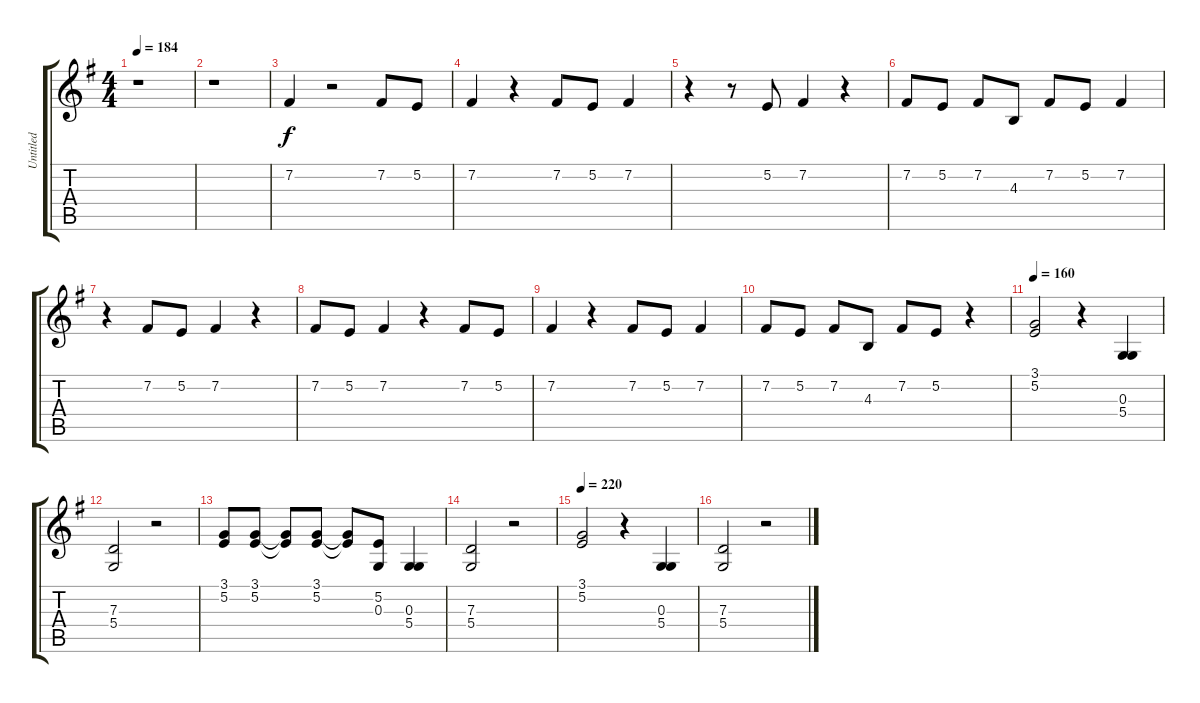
\track ("Untitled" "Untitled") {instrument steeldrums}
\staff {score tabs}
\tuning (E4 B3 G3 D3 A2 E2) {hide}
\ts (4 4)
\tempo 184
\clef g2
\ks g
r.1{dy f instrument steeldrums} |
r.1 |
7.2.4 r.2 7.2.8 5.2.8 |
7.2.4 r.4 7.2.8 5.2.8 7.2.4 |
r.4 r.8 5.2.8 7.2.4 r.4 |
7.2.8 5.2.8 7.2.8 4.3.8 7.2.8 5.2.8 7.2.4 |
r.4 7.2.8 5.2.8 7.2.4 r.4 |
7.2.8 5.2.8 7.2.4 r.4 7.2.8 5.2.8 |
7.2.4 r.4 7.2.8 5.2.8 7.2.4 |
7.2.8 5.2.8 7.2.8 4.3.8 7.2.8 5.2.8 r.4 |
\tempo 160
(3.1 5.2).2 r.4 (0.3 5.4).4 |
(7.3 5.4).2 r.2 |
(3.1 5.2).8 (3.1 5.2).8 (3.1{t} 5.2{t}).8 (3.1 5.2).8 (3.1{t} 5.2{t}).8 (5.2 0.3).8 (0.3 5.4).4 |
(7.3 5.4).2 r.2 |
\tempo 220
(3.1 5.2).2 r.4 (0.3 5.4).4 |
(7.3 5.4).2 r.2
